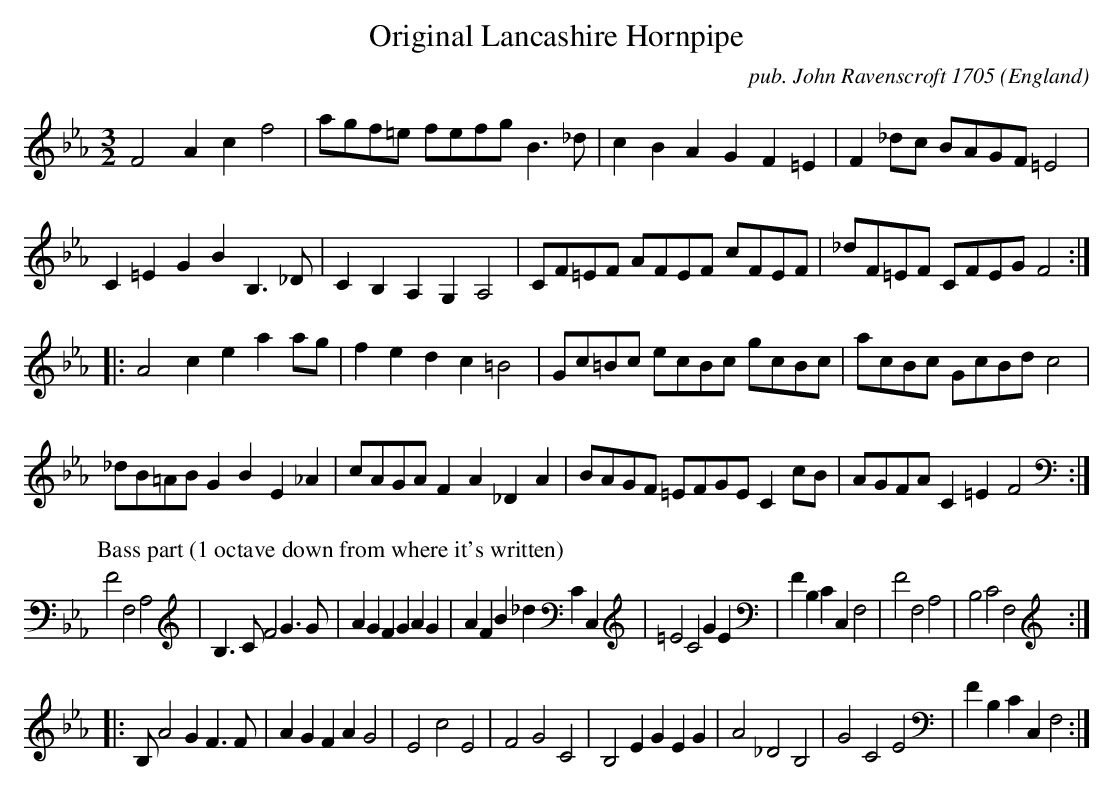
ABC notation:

X:1
T:Original Lancashire Hornpipe
O:England
M:3/2
C:pub. John Ravenscroft 1705
K:FDor
F4 A2c2 f4|agf=e fefg B3_d|\
c2B2 A2G2 F2=E2|F2_dc BAGF =E4|
C2=E2 G2B2 B,3_D|C2B,2 A,2G,2 A,4|\
CF=EF AFEF cFEF|_dF=EF CFEG F4::
A4 c2e2 a2ag|f2e2 d2c2 =B4|\
Gc=Bc ecBc gcBc|acBc GcBd c4|
_dB=AB G2B2 E2_A2|cAGA F2A2 _D2A2|\
BAGF =EFGE C2cB|AGFA C2=E2 F4 :|
P:Bass part (1 octave down from where it's written)
F4 F,4 A,4|B,3C F4 G3G|\
A2G2 F2G2 A2G2|A2F2 B2_d2 C2C,2|\
=E4 C4 G2E2|F2B,2 C2C,2 F,4|\
F4 F,4 A,4|B,4 C4 F,4::
B,A4G2 F3F|A2G2 F2A2 G4|E4c4 E4|F4 G4 C4|\
B,4 E2G2 E2G2|A4 _D4 B,4|\
G4 C4 E4|F2B,2 C2C,2 F,4 :|
